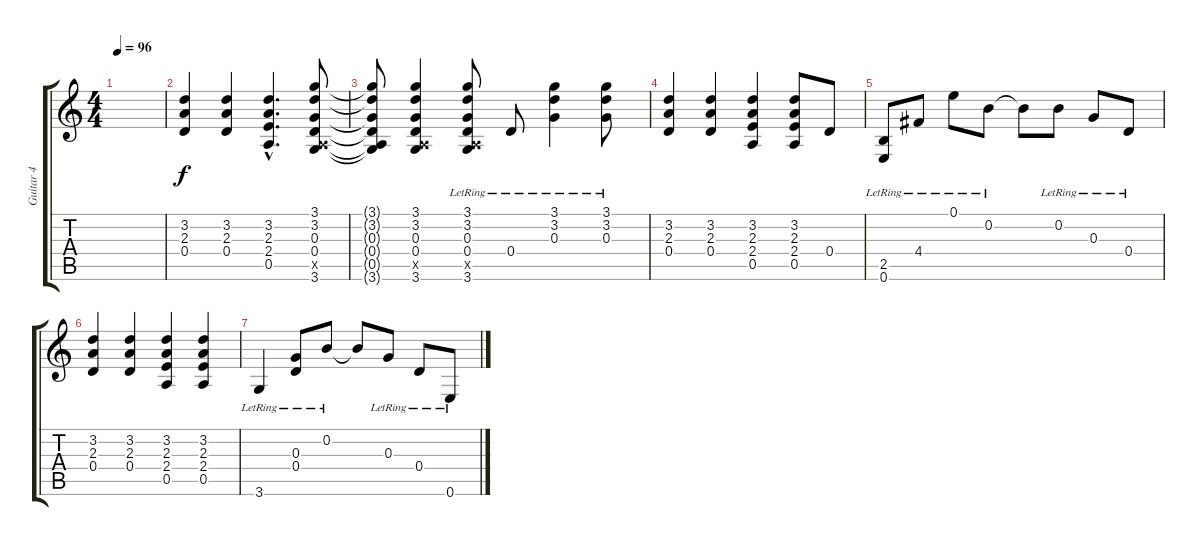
\track ("Guitar 4" "Guitar 4") {instrument electricguitarclean}
\staff {score tabs}
\tuning (E4 B3 G3 D3 A2 E2) {hide}
\ts (4 4)
\tempo 96
\clef g2
\ks c
|
(3.2 2.3 0.4).4 (3.2 2.3 0.4).4 (3.2{hac} 2.3{hac} 2.4{hac} 0.5{hac}).4{d} (3.1 3.2 0.3 0.4 0.5{x} 3.6).8 |
(3.1{t} 3.2{t} 0.3{t} 0.4{t} 0.5{t} 3.6{t}).8 (3.1 3.2 0.3 0.4 0.5{x} 3.6).4 (3.1 3.2 0.3 0.4{lr} 0.5{x} 3.6).8 0.4{lr}.8 (3.1 3.2 0.3{lr}).4 (3.1 3.2 0.3{lr}).8 |
(3.2 2.3 0.4).4 (3.2 2.3 0.4).4 (3.2 2.3 2.4 0.5).4 (3.2 2.3 2.4 0.5).8 0.4.8 |
(2.5{lr} 0.6).8 4.4{lr}.8 0.1{lr}.8 0.2{lr}.8 0.2{t}.8 0.2{lr}.8 0.3{lr}.8 0.4{lr}.8 |
(3.2 2.3 0.4).4 (3.2 2.3 0.4).4 (3.2 2.3 2.4 0.5).4 (3.2 2.3 2.4 0.5).4 |
3.6{lr}.4 (0.3 0.4{lr}).8 0.2{lr}.8 0.2{t}.8 0.3{lr}.8 0.4{lr}.8 0.6{lr}.8
